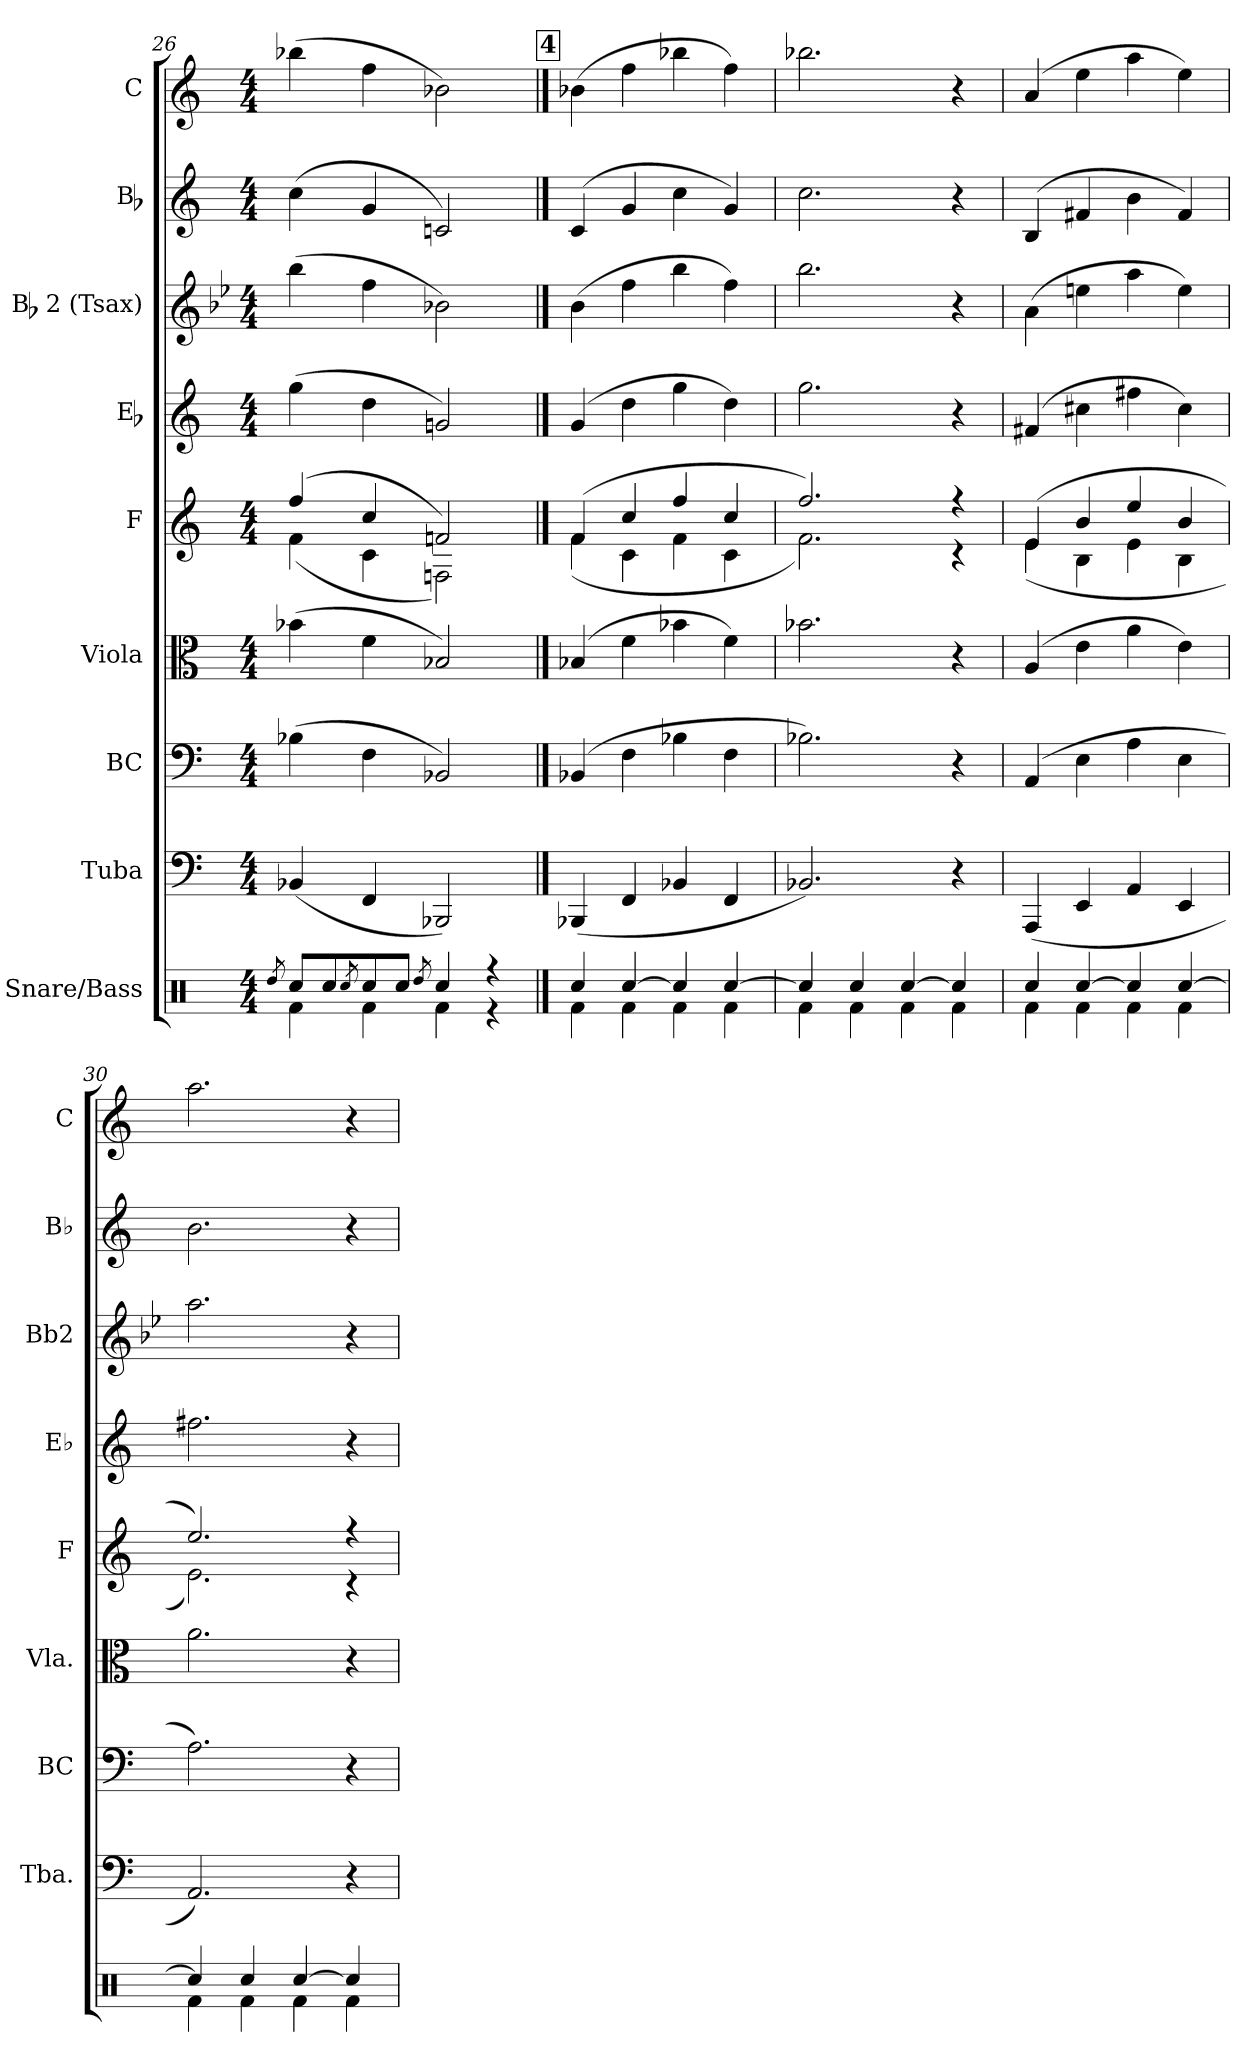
**kern	**kern	**kern	**kern	**kern	**kern	**kern	**kern	**kern
*part9	*part8	*part7	*part6	*part5	*part4	*part3	*part2	*part1
*staff9	*staff8	*staff7	*staff6	*staff5	*staff4	*staff3	*staff2	*staff1
*I"Snare/Bass	*I"Tuba	*I"BC	*I"Viola	*I"F	*I"Eb	*I"Bb 2 (Tsax)	*I"Bb	*I"C
*	*I'Tba.	*I'BC	*I'Vla.	*I'F	*I'Eb	*I'Bb2	*I'Bb	*I'C
*clefX	*clefF4	*clefF4	*clefC3	*clefG2	*clefG2	*clefG2	*clefG2	*clefG2
*	*	*	*	*ITrd4c7	*ITrd5c9	*ITrd8c14	*ITrd1c2	*
*k[]	*k[]	*k[]	*k[]	*k[b-]	*k[b-e-a-]	*k[b-e-]	*k[b-e-]	*k[]
*M4/4	*M4/4	*M4/4	*M4/4	*M4/4	*M4/4	*M4/4	*M4/4	*M4/4
=26	=26	=26	=26	=26	=26	=26	=26	=26
8qRddi/	.	.	.	.	.	.	.	.
*^	*	*	*	*^	*	*	*	*
8Rcci/L	4Rfi\	(4BB-Xi/	(4B-Xi\	(4b-Xi\	(4b-i/	(4B-i\	(4b-i\	(4b-i\	(4b-i\	(4bb-Xi\
8Rcci/	.	.	.	.	.	.	.	.	.	.
8qRcci/	.	.	.	.	.	.	.	.	.	.
8Rcci/	4Rfi\	4FFi/	4Fi\	4fi\	4fi/	4Fi\	4fi\	4fi\	4fi/	4ffi\
8Rcci/J	.	.	.	.	.	.	.	.	.	.
8qRddi/	.	.	.	.	.	.	.	.	.	.
4Rcci/	4Rfi\	2BBB-Xi/)	2BB-Xi/)	2B-Xi/)	2B-Xi/)	2BB-Xi\)	2B-Xi/)	2B-Xi\)	2B-Xi/)	2b-Xi\)
4r	4r	.	.	.	.	.	.	.	.	.
!!LO:PB:g=z
!!LO:REH:place=s1:color=#000000:enc=box:fs=10.3509:t=4
==27	==27	==27	==27	==27	==27	==27	==27	==27	==27	==27
4Rcci/	4Rfi\	(4BBB-Xi/	(4BB-Xi/	(4B-Xi/	(4B-i/	(4B-i\	(4B-i/	(4B-i\	(4B-i/	(4b-Xi\
[>4Rcci/	4Rfi\	4FFi/	4Fi\	4fi\	4fi/	4Fi\	4fi\	4fi\	4fi/	4ffi\
4Rcci/]	4Rfi\	4BB-Xi/	4B-Xi\	4b-Xi\	4b-i/	4B-i\	4b-i\	4b-i\	4b-i\	4bb-Xi\
[>4Rcci/	4Rfi\	4FFi/	4Fi\	4fi\)	4fi/	4Fi\	4fi\)	4fi\)	4fi/)	4ffi\)
=28	=28	=28	=28	=28	=28	=28	=28	=28	=28	=28
4Rcci/]	4Rfi\	2.BB-Xi/)	2.B-Xi\)	2.b-Xi\	2.b-i/)	2.B-i\)	2.b-i\	2.b-i\	2.b-i\	2.bb-Xi\
4Rcci/	4Rfi\	.	.	.	.	.	.	.	.	.
[>4Rcci/	4Rfi\	.	.	.	.	.	.	.	.	.
4Rcci/]	4Rfi\	4r	4r	4r	4r	4r	4r	4r	4r	4r
=29	=29	=29	=29	=29	=29	=29	=29	=29	=29	=29
4Rcci/	4Rfi\	(4AAAi/	(4AAi/	(4Ai/	(4Ai/	(4Ai\	(4Ani/	(4Ai\	(4Ai/	(4ai/
[>4Rcci/	4Rfi\	4EEi/	4Ei\	4ei\	4ei/	4Ei\	4eni\	4eni\	4eni/	4eei\
4Rcci/]	4Rfi\	4AAi/	4Ai\	4ai\	4ai/	4Ai\	4ani\	4ai\	4ai\	4aai\
[>4Rcci/	4Rfi\	4EEi/	4Ei\	4ei\)	4ei/	4Ei\	4ei\)	4ei\)	4ei/)	4eei\)
=30	=30	=30	=30	=30	=30	=30	=30	=30	=30	=30
4Rcci/]	4Rfi\	2.AAi/)	2.Ai\)	2.ai\	2.ai/)	2.Ai\)	2.ani\	2.ai\	2.ai\	2.aai\
4Rcci/	4Rfi\	.	.	.	.	.	.	.	.	.
[>4Rcci/	4Rfi\	.	.	.	.	.	.	.	.	.
4Rcci/]	4Rfi\	4r	4r	4r	4r	4r	4r	4r	4r	4r
*v	*v	*	*	*	*v	*v	*	*	*	*
=	=	=	=	=	=	=	=	=
*-	*-	*-	*-	*-	*-	*-	*-	*-
